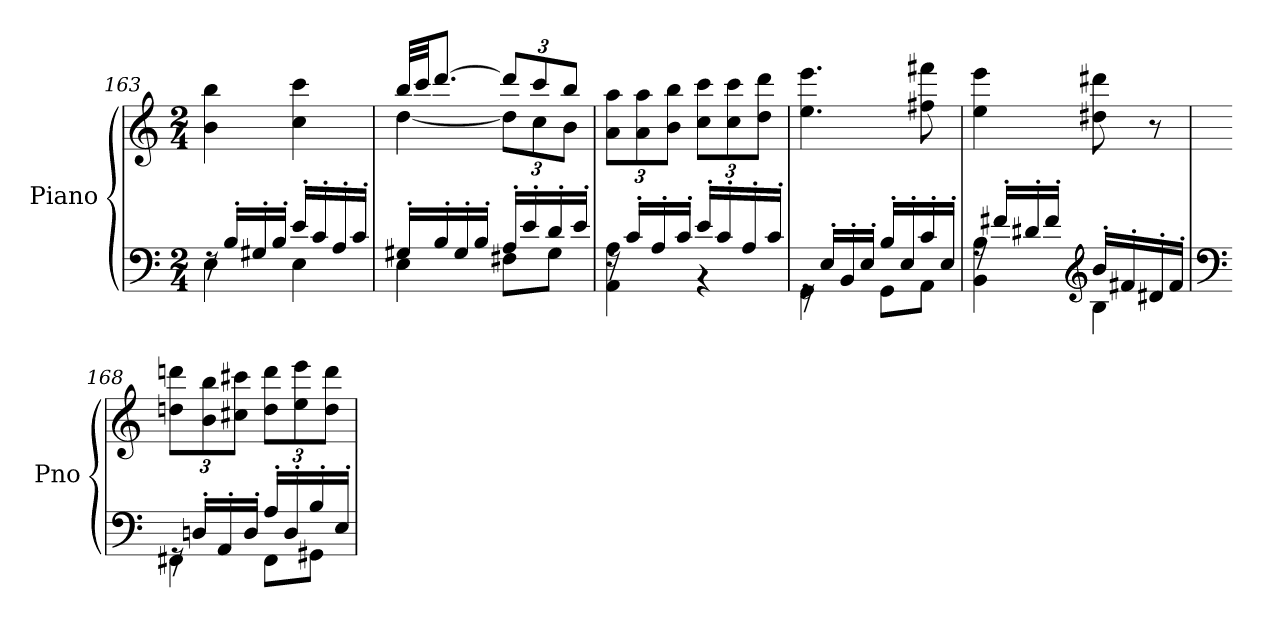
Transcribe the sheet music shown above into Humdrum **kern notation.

**kern	**kern
*part1	*part1
*staff2	*staff1
*I"Piano	*
*I'Pno	*
*clefF4	*clefG2
*k[]	*k[]
*M2/4	*M2/4
=163	=163
*^	*
16rF	4E\	4b\ 4bb\
16B'/LL	.	.
16G#X'/	.	.
16B'/JJ	.	.
16e'/LL	4E\	4cc\ 4ccc\
16c'/	.	.
16A'/	.	.
16c'/JJ	.	.
=164	=164	=164
*	*	*^
16G#X'/LL	4E\	32bb/LLL	[4dd\
.	.	32ccc/JJ	.
16B'/	.	[8.ddd/J	.
16G#'/	.	.	.
16B'/JJ	.	.	.
*	*	*Xbrackettup	*
16A'/LL	8F#X\L	12ddd/L]	12dd\L]
16e'/	.	.	.
.	.	12ccc/	12cc\
16d'/	8G#\J	.	.
.	.	12bb/J	12b\J
16e'/JJ	.	.	.
*	*	*v	*v
=165	=165	=165
16rF	4AA\ 4A\	12a\ 12aa\L
16c'/LL	.	.
.	.	12a\ 12aa\
16A'/	.	.
.	.	12b\ 12bb\J
16c'/JJ	.	.
16e'/LL	4r	12cc\ 12ccc\L
16c'/	.	.
.	.	12cc\ 12ccc\
16A'/	.	.
.	.	12dd\ 12ddd\J
16c'/JJ	.	.
!!LO:LB:g=z
=166	=166	=166
16rGG	4GG\	4.ee\ 4.eee\
16E'/LL	.	.
16BB'/	.	.
16E'/JJ	.	.
16B'/LL	8GG\L	.
16E'/	.	.
16c'/	8AA\J	8ff#X\ 8fff#X\
16E'/JJ	.	.
=167	=167	=167
16rA	4BB\ 4B\	4ee\ 4eee\
16f#X'/LL	.	.
16d#X'/	.	.
16f#'/JJ	.	.
*clefG2	*	*
16b'/LL	4B\	8dd#X\ 8ddd#X\
16f#X'/	.	.
16d#X'/	.	8r
16f#'/JJ	.	.
=168	=168	=168
*clefF4	*	*
16rGG	4FF#X\	12ddn\ 12dddn\L
16Dn'/LL	.	.
.	.	12b\ 12bb\
16AA'/	.	.
.	.	12cc#X\ 12ccc#X\J
16D'/JJ	.	.
16A'/LL	8FF#\L	12dd\ 12ddd\L
16D'/	.	.
.	.	12ee\ 12eee\
16B'/	8GG#X\J	.
.	.	12dd\ 12ddd\J
16E'/JJ	.	.
*v	*v	*
=	=
*-	*-
